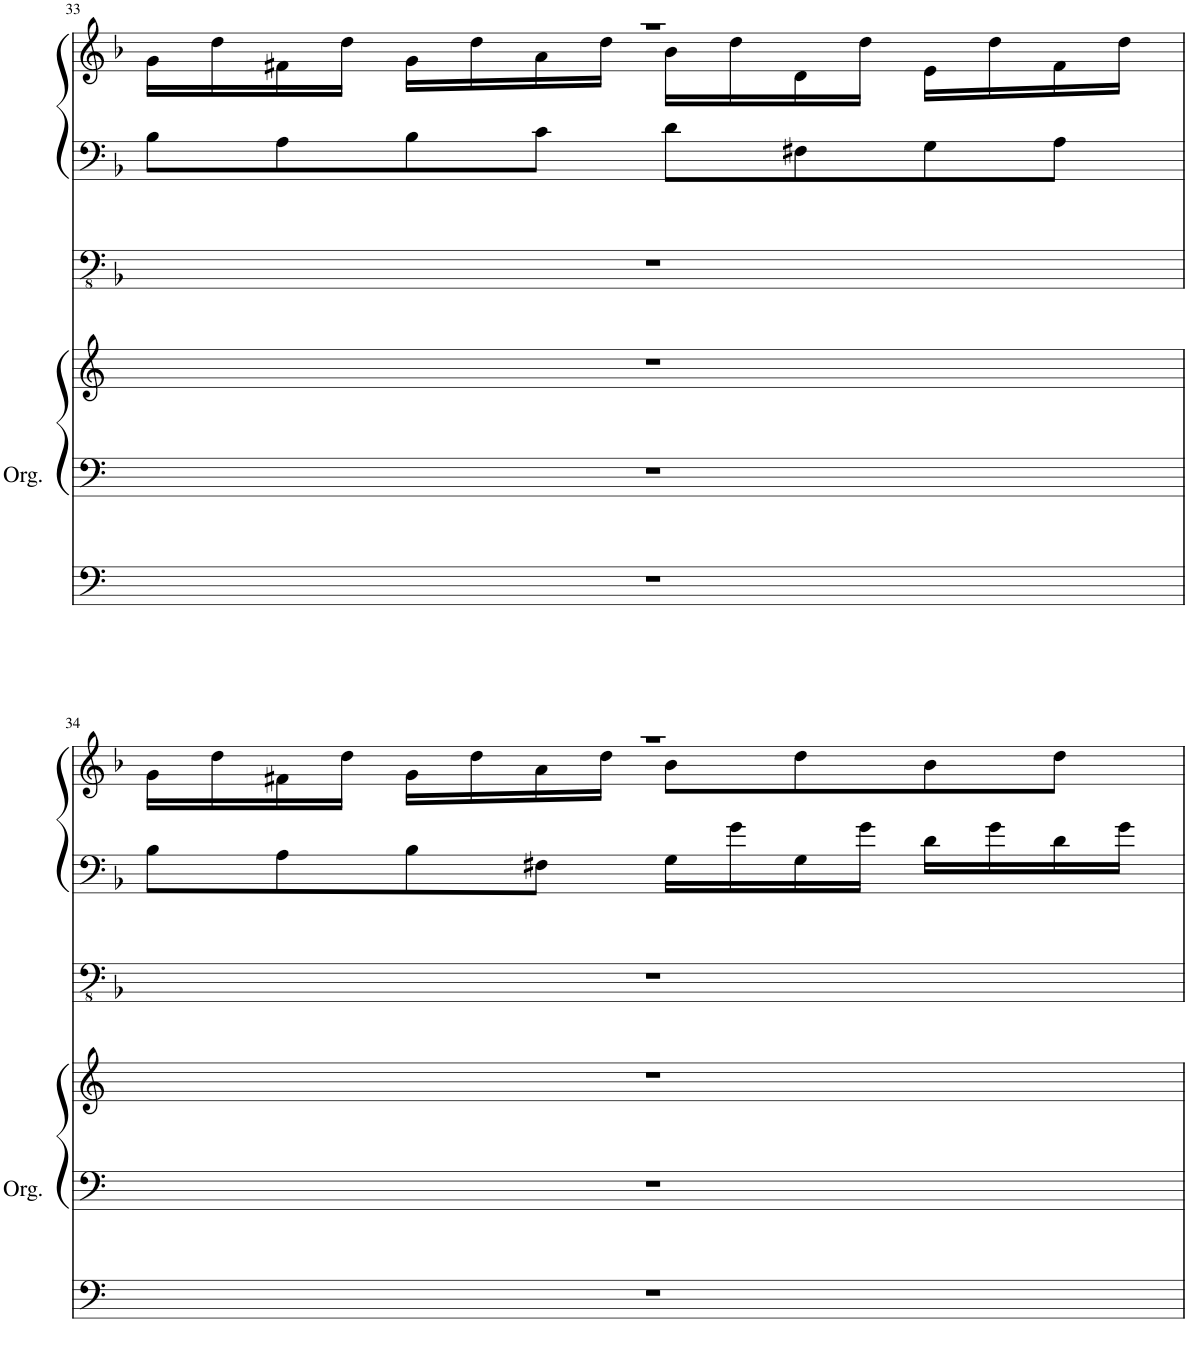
**kern	**kern	**kern	**kern	**kern	**kern
*part2	*part2	*part2	*part1	*part1	*part1
*staff6	*staff5	*staff4	*staff3	*staff2	*staff1
*I"Organ	*	*	*I"Organ	*	*
*I'Org.	*	*	*	*	*
!!LO:PB:g=z
*clefF4	*clefF4	*clefG2	*clefFv4	*clefF4	*clefG2
*	*	*	*Trd1c2	*Trd1c2	*Trd1c2
*k[]	*k[]	*k[]	*k[b-]	*k[b-]	*k[b-]
*M4/4	*M4/4	*M4/4	*M4/4	*M4/4	*M4/4
=33	=33	=33	=33	=33	=33
*	*	*	*	*	*^
1r	1r	1r	1r	8B-\L	1r	16g\LL
.	.	.	.	.	.	16dd\
.	.	.	.	8A\	.	16f#X\
.	.	.	.	.	.	16dd\JJ
.	.	.	.	8B-\	.	16g\LL
.	.	.	.	.	.	16dd\
.	.	.	.	8c\J	.	16a\
.	.	.	.	.	.	16dd\JJ
.	.	.	.	8d\L	.	16b-\LL
.	.	.	.	.	.	16dd\
.	.	.	.	8F#X\	.	16d\
.	.	.	.	.	.	16dd\JJ
.	.	.	.	8G\	.	16e\LL
.	.	.	.	.	.	16dd\
.	.	.	.	8A\J	.	16f#\
.	.	.	.	.	.	16dd\JJ
!!LO:LB:g=z	!!
=34	=34	=34	=34	=34	=34	=34
1r	1r	1r	1r	8B-\L	1r	16g\LL
.	.	.	.	.	.	16dd\
.	.	.	.	8A\	.	16f#X\
.	.	.	.	.	.	16dd\JJ
.	.	.	.	8B-\	.	16g\LL
.	.	.	.	.	.	16dd\
.	.	.	.	8F#X\J	.	16a\
.	.	.	.	.	.	16dd\JJ
.	.	.	.	16G\LL	.	8b-\L
.	.	.	.	16g\	.	.
.	.	.	.	16G\	.	8dd\
.	.	.	.	16g\JJ	.	.
.	.	.	.	16d\LL	.	8b-\
.	.	.	.	16g\	.	.
.	.	.	.	16d\	.	8dd\J
.	.	.	.	16g\JJ	.	.
*	*	*	*	*	*v	*v
=	=	=	=	=	=
*-	*-	*-	*-	*-	*-
